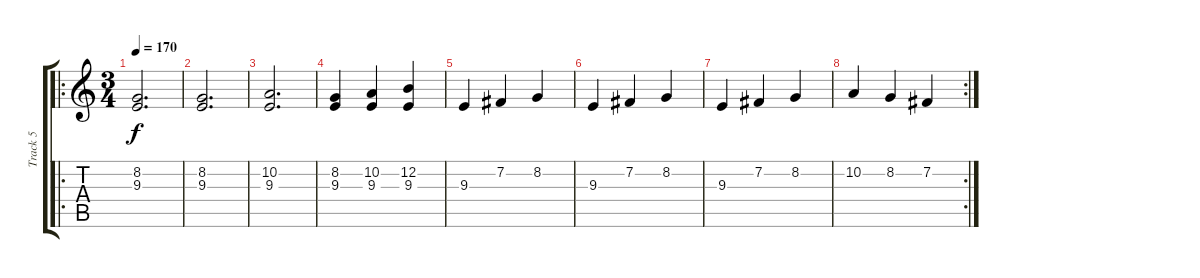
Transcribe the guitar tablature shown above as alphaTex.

\track ("Track 5" "Track 5") {instrument vibraphone}
\staff {score tabs}
\tuning (E4 B3 G3 D3 A2 E2) {hide}
\ro
\ts (3 4)
\tempo 170
\clef g2
\ks c
(8.2 9.3).2{d dy f} |
(8.2 9.3).2{d} |
(10.2 9.3).2{d} |
(8.2 9.3).4 (10.2 9.3).4 (12.2 9.3).4 |
9.3.4 7.2.4 8.2.4 |
9.3.4 7.2.4 8.2.4 |
9.3.4 7.2.4 8.2.4 |
\rc 2
10.2.4 8.2.4 7.2.4
